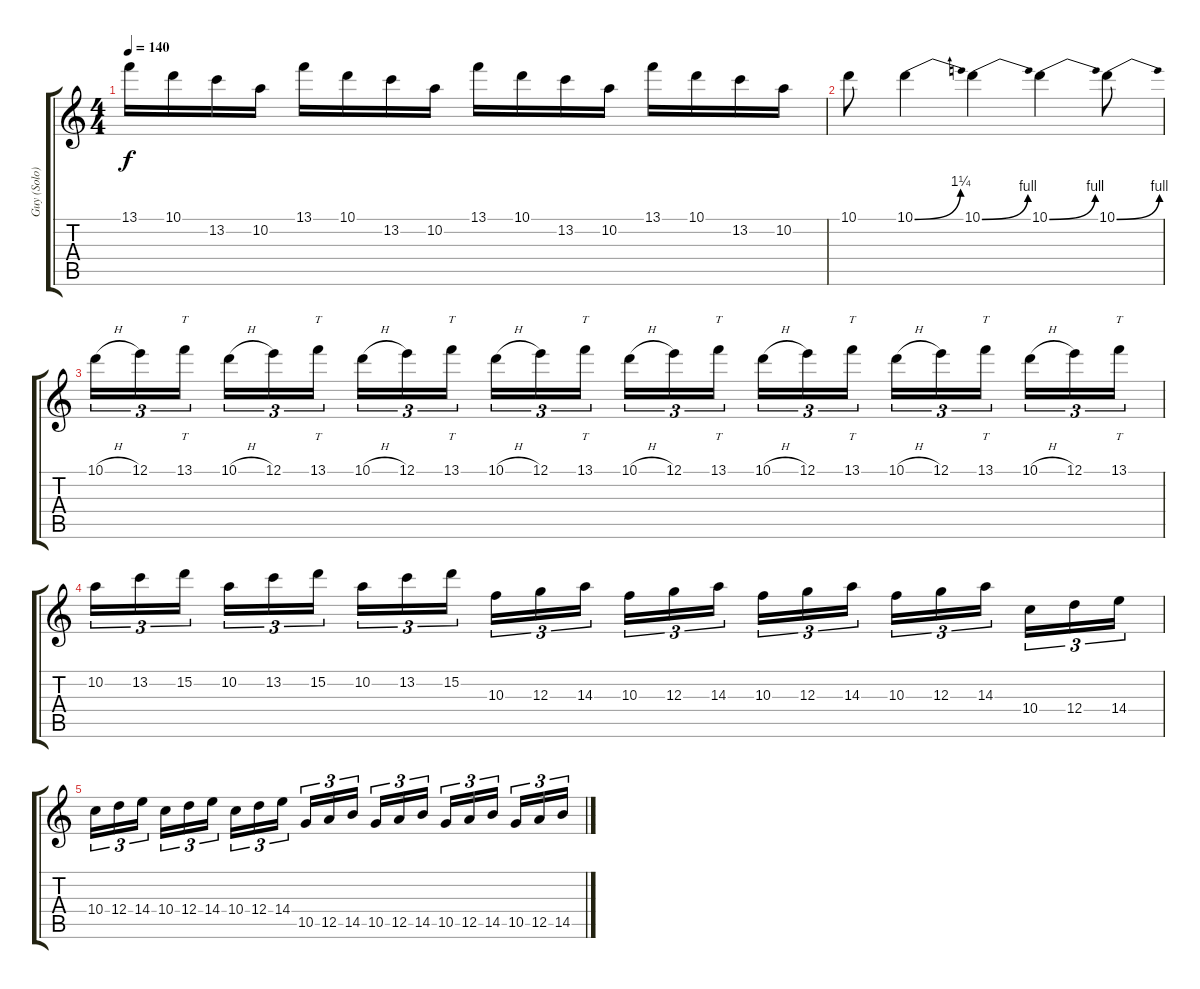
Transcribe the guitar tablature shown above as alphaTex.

\track ("Guy (Solo)" "Guy (Solo)") {instrument overdrivenguitar}
\staff {score tabs}
\tuning (E4 B3 G3 D3 A2 E2) {hide}
\ts (4 4)
\tempo 140
\clef g2
\ks c
13.1.16{dy f} 10.1.16 13.2.16 10.2.16 13.1.16 10.1.16 13.2.16 10.2.16 13.1.16 10.1.16 13.2.16 10.2.16 13.1.16 10.1.16 13.2.16 10.2.16 |
10.1.8 10.1{be (bend 0 0 60 5)}.4 10.1{be (bend 0 0 60 4)}.4 10.1{be (bend 0 0 60 4)}.4 10.1{be (bend 0 0 60 4)}.8 |
10.1{h}.16{tu (3 2)} 12.1.16{tu (3 2)} 13.1.16{tt tu (3 2)} 10.1{h}.16{tu (3 2)} 12.1.16{tu (3 2)} 13.1.16{tt tu (3 2)} 10.1{h}.16{tu (3 2)} 12.1.16{tu (3 2)} 13.1.16{tt tu (3 2)} 10.1{h}.16{tu (3 2)} 12.1.16{tu (3 2)} 13.1.16{tt tu (3 2)} 10.1{h}.16{tu (3 2)} 12.1.16{tu (3 2)} 13.1.16{tt tu (3 2)} 10.1{h}.16{tu (3 2)} 12.1.16{tu (3 2)} 13.1.16{tt tu (3 2)} 10.1{h}.16{tu (3 2)} 12.1.16{tu (3 2)} 13.1.16{tt tu (3 2)} 10.1{h}.16{tu (3 2)} 12.1.16{tu (3 2)} 13.1.16{tt tu (3 2)} |
10.2.16{tu (3 2)} 13.2.16{tu (3 2)} 15.2.16{tu (3 2)} 10.2.16{tu (3 2)} 13.2.16{tu (3 2)} 15.2.16{tu (3 2)} 10.2.16{tu (3 2)} 13.2.16{tu (3 2)} 15.2.16{tu (3 2)} 10.3.16{tu (3 2)} 12.3.16{tu (3 2)} 14.3.16{tu (3 2)} 10.3.16{tu (3 2)} 12.3.16{tu (3 2)} 14.3.16{tu (3 2)} 10.3.16{tu (3 2)} 12.3.16{tu (3 2)} 14.3.16{tu (3 2)} 10.3.16{tu (3 2)} 12.3.16{tu (3 2)} 14.3.16{tu (3 2)} 10.4.16{tu (3 2)} 12.4.16{tu (3 2)} 14.4.16{tu (3 2)} |
10.4.16{tu (3 2)} 12.4.16{tu (3 2)} 14.4.16{tu (3 2)} 10.4.16{tu (3 2)} 12.4.16{tu (3 2)} 14.4.16{tu (3 2)} 10.4.16{tu (3 2)} 12.4.16{tu (3 2)} 14.4.16{tu (3 2)} 10.5.16{tu (3 2)} 12.5.16{tu (3 2)} 14.5.16{tu (3 2)} 10.5.16{tu (3 2)} 12.5.16{tu (3 2)} 14.5.16{tu (3 2)} 10.5.16{tu (3 2)} 12.5.16{tu (3 2)} 14.5.16{tu (3 2)} 10.5.16{tu (3 2)} 12.5.16{tu (3 2)} 14.5.16{tu (3 2)}
